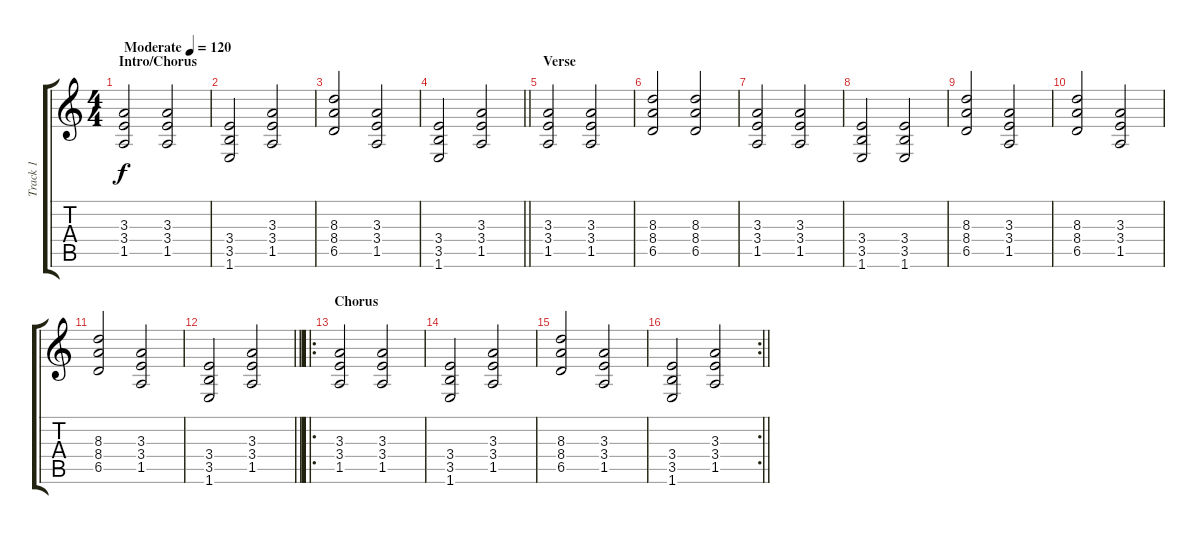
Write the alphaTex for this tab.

\track ("Track 1" "Track 1") {instrument distortionguitar}
\staff {score tabs}
\tuning (Eb4 Bb3 Gb3 Db3 Ab2 Eb2) {hide}
\ts (4 4)
\section ("" "Intro/Chorus")
\tempo (120 "Moderate")
\clef g2
\ks c
(3.3 3.4 1.5).2{dy f instrument distortionguitar} (3.3 3.4 1.5).2 |
(3.4 3.5 1.6).2 (3.3 3.4 1.5).2 |
(8.3 8.4 6.5).2 (3.3 3.4 1.5).2 |
\barLineRight lightlight
(3.4 3.5 1.6).2 (3.3 3.4 1.5).2 |
\section ("" "Verse")
(3.3 3.4 1.5).2 (3.3 3.4 1.5).2 |
(8.3 8.4 6.5).2 (8.3 8.4 6.5).2 |
(3.3 3.4 1.5).2 (3.3 3.4 1.5).2 |
(3.4 3.5 1.6).2 (3.4 3.5 1.6).2 |
(8.3 8.4 6.5).2 (3.3 3.4 1.5).2 |
(8.3 8.4 6.5).2 (3.3 3.4 1.5).2 |
(8.3 8.4 6.5).2 (3.3 3.4 1.5).2 |
\barLineRight lightlight
(3.4 3.5 1.6).2 (3.3 3.4 1.5).2 |
\ro
\section ("" "Chorus")
(3.3 3.4 1.5).2 (3.3 3.4 1.5).2 |
(3.4 3.5 1.6).2 (3.3 3.4 1.5).2 |
(8.3 8.4 6.5).2 (3.3 3.4 1.5).2 |
\rc 2
\barLineRight lightlight
(3.4 3.5 1.6).2 (3.3 3.4 1.5).2
